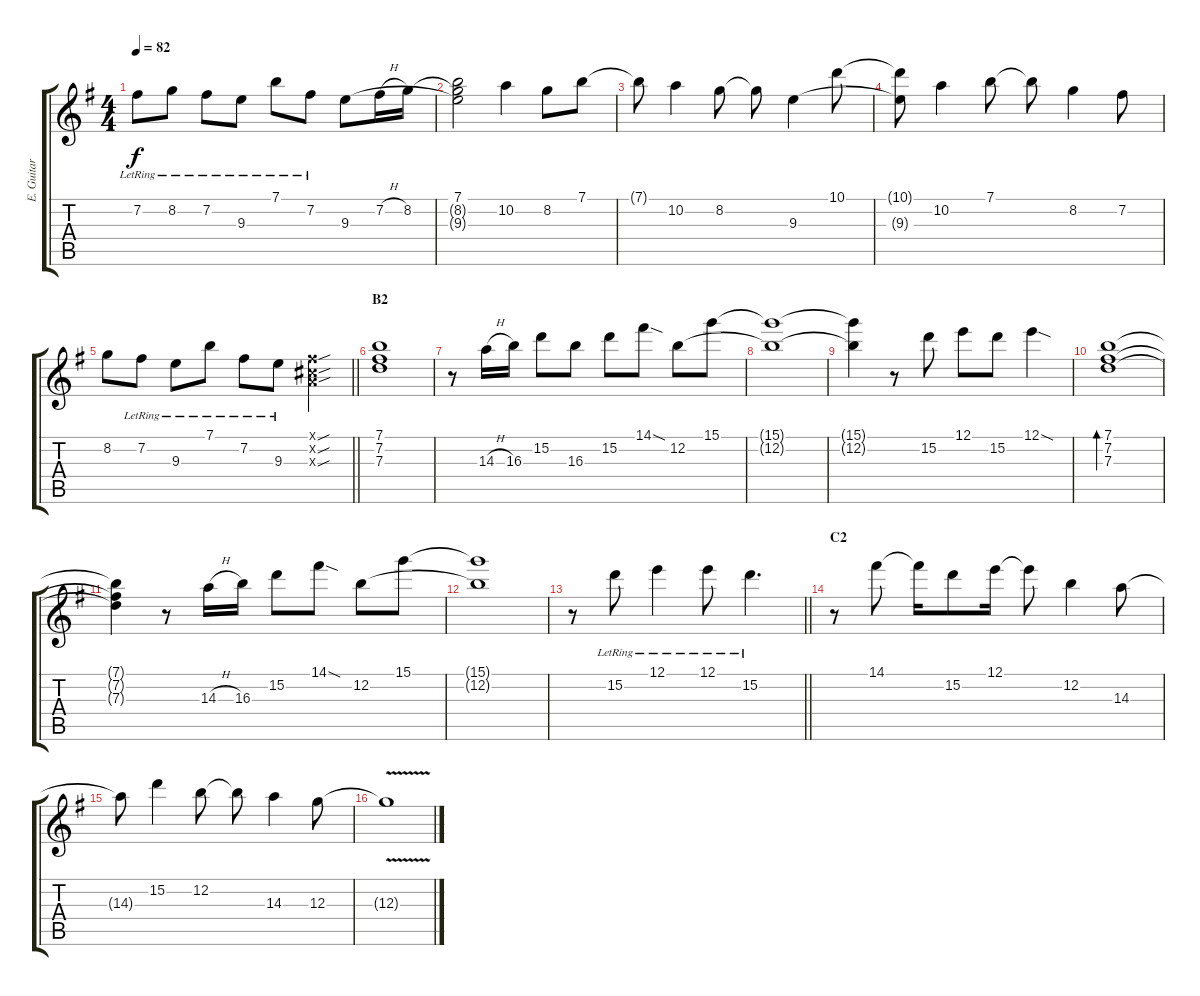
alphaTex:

\track ("E. Guitar I" "E. Guitar ") {instrument electricguitarjazz}
\staff {score tabs}
\tuning (E4 B3 G3 D3 A2 E2) {hide}
\ts (4 4)
\tempo 82
\clef g2
\ks g
7.2{lr}.8{dy f} 8.2{lr}.8 7.2{lr}.8 9.3{lr}.8 7.1{lr}.8 7.2{lr}.8 9.3.8 7.2{h}.16 8.2.16 |
(7.1 8.2{t} 9.3{t}).2 10.2.4 8.2.8 7.1.8 |
7.1{t}.8 10.2.4 8.2.8 8.2{t}.8 9.3.4 10.1.8 |
(10.1{t} 9.3{t}).8 10.2.4 7.1.8 7.1{t}.8 8.2.4 7.2.8 |
\barLineRight lightlight
8.2.8 7.2{lr}.8 9.3{lr}.8 7.1{lr}.8 7.2{lr}.8 9.3{lr}.8 (2.1{sou x} 2.2{sou x} 2.3{sou x}).4 |
\section ("" "B2")
(7.1 7.2 7.3).1 |
r.8 14.3{h}.16 16.3.16 15.2.8 16.3.8 15.2.8 14.1{sod}.8 12.2.8 15.1.8 |
(15.1{t} 12.2{t}).1 |
(15.1{t} 12.2{t}).4 r.8 15.2.8 12.1.8 15.2.8 12.1{sod}.4 |
(7.1 7.2 7.3).1{bd 120} |
(7.1{t} 7.2{t} 7.3{t}).4 r.8 14.3{h}.16 16.3.16 15.2.8 14.1{sod}.8 12.2.8 15.1.8 |
(15.1{t} 12.2{t}).1 |
\barLineRight lightlight
r.8 15.2{lr}.8 12.1{lr}.4 12.1{lr}.8 15.2{lr}.4{d} |
\section ("" "C2")
r.8 14.1.8 14.1{t}.16 15.2.8 12.1.16 12.1{t}.8 12.2.4 14.3.8 |
14.3{t}.8 15.2.4 12.2.8 12.2{t}.8 14.3.4 12.3.8 |
12.3{v t}.1
